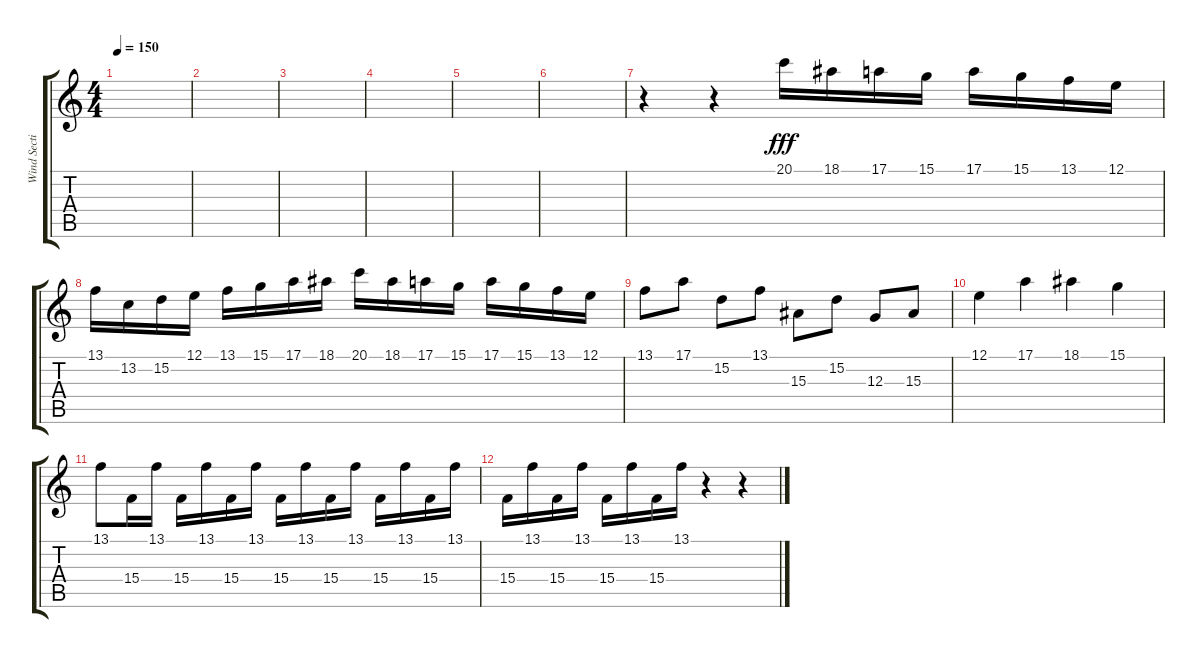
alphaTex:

\track ("Wind Section" "Wind Secti") {instrument flute}
\staff {score tabs}
\tuning (E4 B3 G3 D3 A2 E2) {hide}
\ts (4 4)
\tempo 150
\clef g2
\ks c
|
|
|
|
|
|
r.4 r.4 20.1.16{dy fff} 18.1.16 17.1.16 15.1.16 17.1.16 15.1.16 13.1.16 12.1.16 |
13.1.16 13.2.16 15.2.16 12.1.16 13.1.16 15.1.16 17.1.16 18.1.16 20.1.16 18.1.16 17.1.16 15.1.16 17.1.16 15.1.16 13.1.16 12.1.16 |
13.1.8 17.1.8 15.2.8 13.1.8 15.3.8 15.2.8 12.3.8 15.3.8 |
12.1.4 17.1.4 18.1.4 15.1.4 |
13.1.8 15.4.16 13.1.16 15.4.16 13.1.16 15.4.16 13.1.16 15.4.16 13.1.16 15.4.16 13.1.16 15.4.16 13.1.16 15.4.16 13.1.16 |
15.4.16 13.1.16 15.4.16 13.1.16 15.4.16 13.1.16 15.4.16 13.1.16 r.4 r.4
